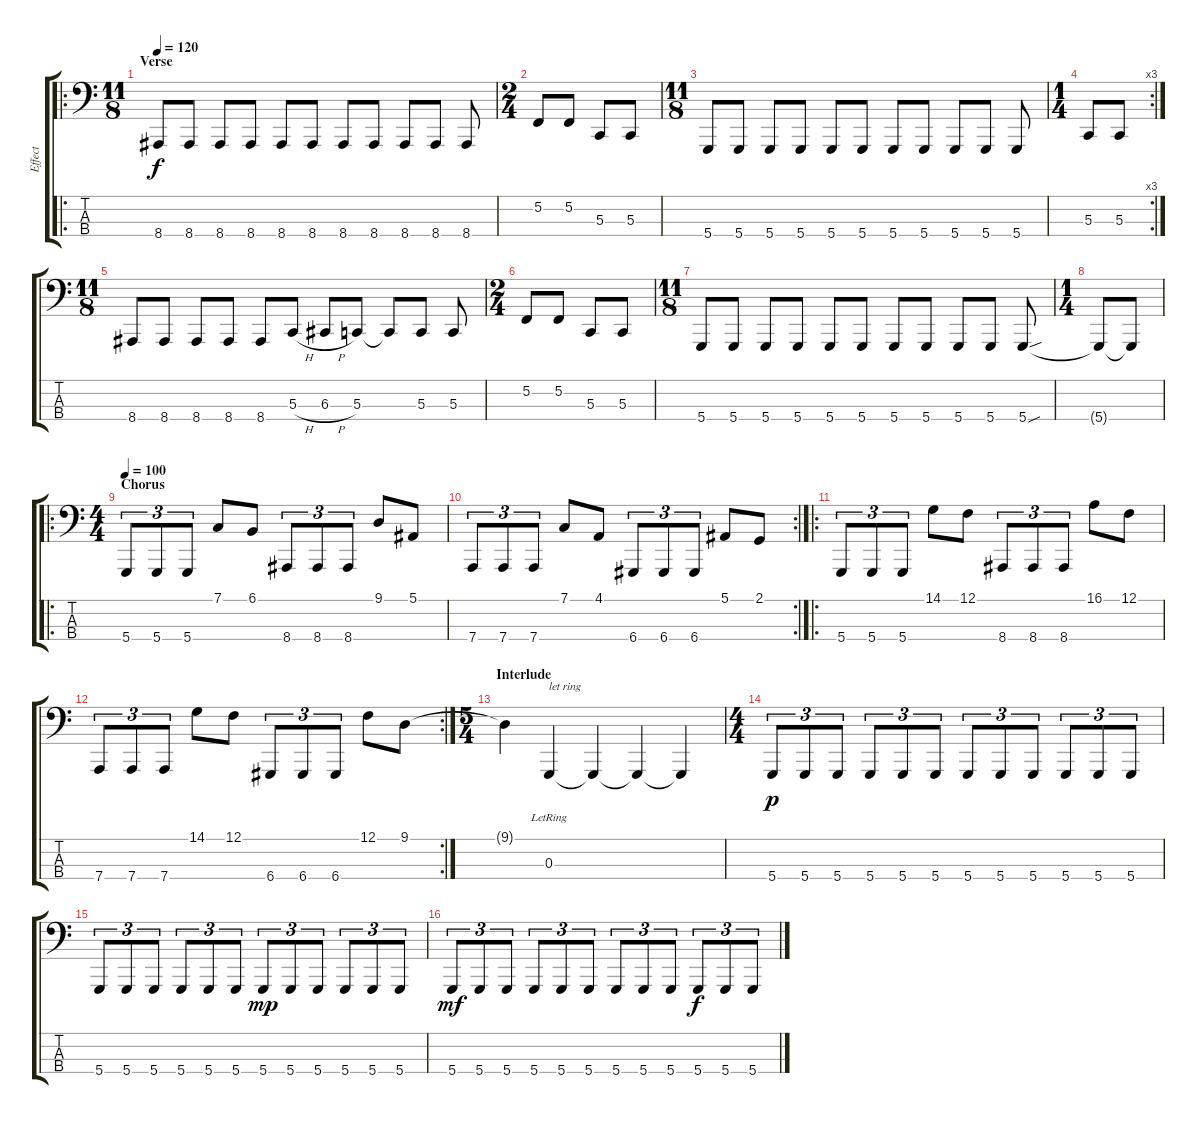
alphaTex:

\track ("Effect" "Effect") {instrument lead1square}
\staff {score tabs}
\tuning (F2 C2 G1 D1) {hide}
\ro
\ts (11 8)
\section ("" "Verse")
\tempo 120
\clef f4
\ks c
8.4.8{dy f} 8.4.8 8.4.8 8.4.8 8.4.8 8.4.8 8.4.8 8.4.8 8.4.8 8.4.8 8.4.8 |
\ts (2 4)
5.2.8 5.2.8 5.3.8 5.3.8 |
\ts (11 8)
5.4.8 5.4.8 5.4.8 5.4.8 5.4.8 5.4.8 5.4.8 5.4.8 5.4.8 5.4.8 5.4.8 |
\rc 3
\ts (1 4)
5.3.8 5.3.8 |
\ts (11 8)
8.4.8 8.4.8 8.4.8 8.4.8 8.4.8 5.3{h}.8 6.3{h}.8 5.3.8 5.3{t}.8 5.3.8 5.3.8 |
\ts (2 4)
5.2.8 5.2.8 5.3.8 5.3.8 |
\ts (11 8)
5.4.8 5.4.8 5.4.8 5.4.8 5.4.8 5.4.8 5.4.8 5.4.8 5.4.8 5.4.8 5.4{sou}.8 |
\ts (1 4)
5.4{t}.8 5.4{t}.8 |
\ro
\ts (4 4)
\section ("" "Chorus")
\tempo 100
5.4.8{tu (3 2)} 5.4.8{tu (3 2)} 5.4.8{tu (3 2)} 7.1.8 6.1.8 8.4.8{tu (3 2)} 8.4.8{tu (3 2)} 8.4.8{tu (3 2)} 9.1.8 5.1.8 |
\rc 2
7.4.8{tu (3 2)} 7.4.8{tu (3 2)} 7.4.8{tu (3 2)} 7.1.8 4.1.8 6.4.8{tu (3 2)} 6.4.8{tu (3 2)} 6.4.8{tu (3 2)} 5.1.8 2.1.8 |
\ro
5.4.8{tu (3 2)} 5.4.8{tu (3 2)} 5.4.8{tu (3 2)} 14.1.8 12.1.8 8.4.8{tu (3 2)} 8.4.8{tu (3 2)} 8.4.8{tu (3 2)} 16.1.8 12.1.8 |
\rc 2
7.4.8{tu (3 2)} 7.4.8{tu (3 2)} 7.4.8{tu (3 2)} 14.1.8 12.1.8 6.4.8{tu (3 2)} 6.4.8{tu (3 2)} 6.4.8{tu (3 2)} 12.1.8 9.1.8 |
\ts (5 4)
\section ("" "Interlude")
9.1{t}.4 0.3{lr}.4{txt "let ring"} 0.3{t}.4 0.3{t}.4 0.3{t}.4 |
\ts (4 4)
5.4.8{tu (3 2) dy p} 5.4.8{tu (3 2)} 5.4.8{tu (3 2)} 5.4.8{tu (3 2)} 5.4.8{tu (3 2)} 5.4.8{tu (3 2)} 5.4.8{tu (3 2)} 5.4.8{tu (3 2)} 5.4.8{tu (3 2)} 5.4.8{tu (3 2)} 5.4.8{tu (3 2)} 5.4.8{tu (3 2)} |
5.4.8{tu (3 2)} 5.4.8{tu (3 2)} 5.4.8{tu (3 2)} 5.4.8{tu (3 2)} 5.4.8{tu (3 2)} 5.4.8{tu (3 2)} 5.4.8{tu (3 2) dy mp} 5.4.8{tu (3 2)} 5.4.8{tu (3 2)} 5.4.8{tu (3 2)} 5.4.8{tu (3 2)} 5.4.8{tu (3 2)} |
5.4.8{tu (3 2) dy mf} 5.4.8{tu (3 2)} 5.4.8{tu (3 2)} 5.4.8{tu (3 2)} 5.4.8{tu (3 2)} 5.4.8{tu (3 2)} 5.4.8{tu (3 2)} 5.4.8{tu (3 2)} 5.4.8{tu (3 2)} 5.4.8{tu (3 2) dy f} 5.4.8{tu (3 2)} 5.4.8{tu (3 2)}
